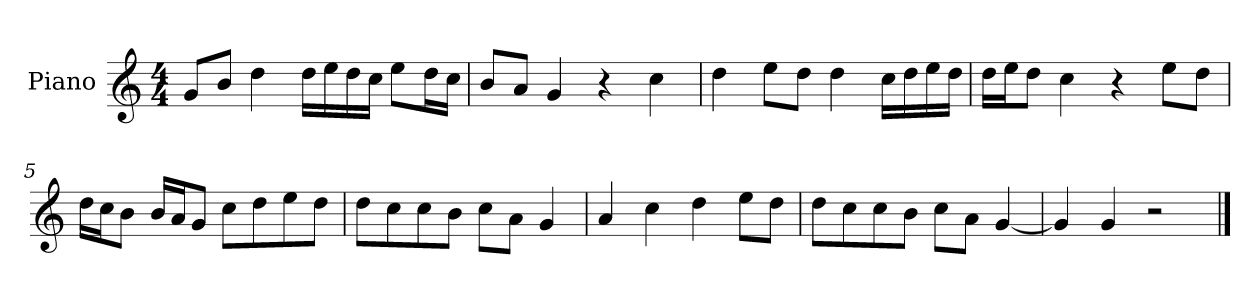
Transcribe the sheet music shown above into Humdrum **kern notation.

**kern
*part1
*staff1
*I"Piano
*I'P-no
*clefG2
*k[]
*M4/4
*MM90
=1
8g/L
8b/J
4dd\
16dd\LL
16ee\
16dd\
16cc\JJ
8ee\L
16dd\L
16cc\JJ
=2
8b/L
8a/J
4g/
4r
4cc\
=3
4dd\
8ee\L
8dd\J
4dd\
16cc\LL
16dd\
16ee\
16dd\JJ
=4
16dd\LL
16ee\J
8dd\J
4cc\
4r
8ee\L
8dd\J
=5
16dd\LL
16cc\J
8b\J
16b/LL
16a/J
8g/J
8cc\L
8dd\
8ee\
8dd\J
!!LO:LB:g=z
=6
8dd\L
8cc\
8cc\
8b\J
8cc\L
8a\J
4g/
=7
4a/
4cc\
4dd\
8ee\L
8dd\J
=8
8dd\L
8cc\
8cc\
8b\J
8cc\L
8a\J
[4g/
=9
4g/]
4g/
2r
==
*-
